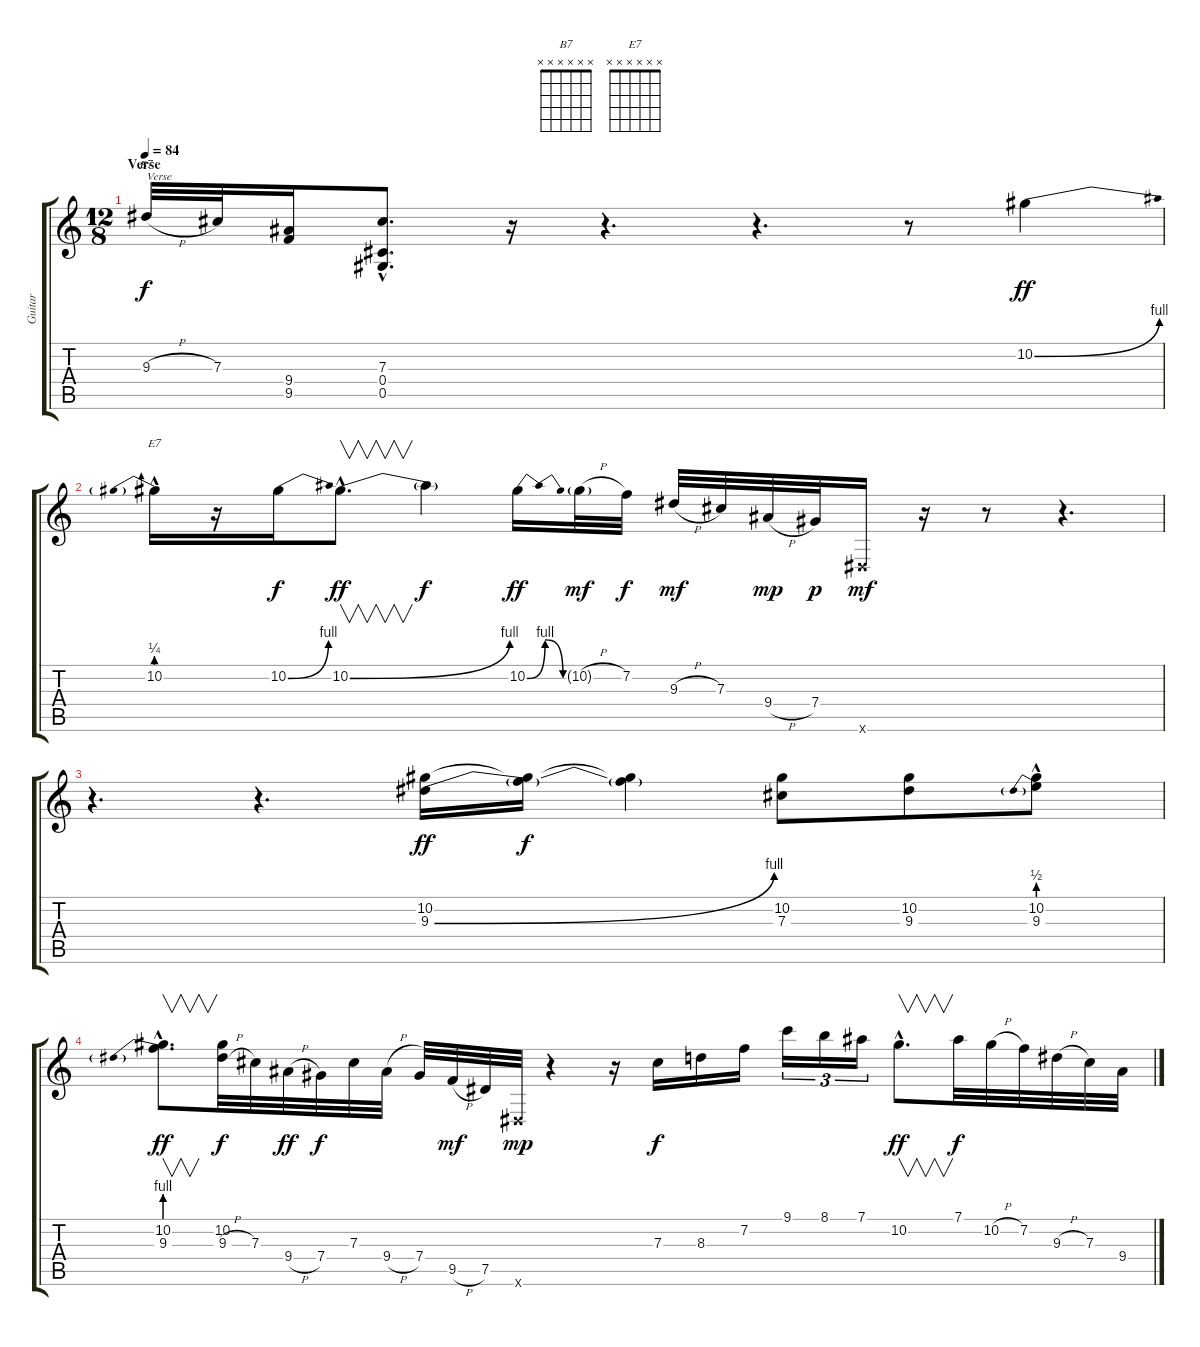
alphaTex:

\track ("Guitar" "Guitar") {instrument overdrivenguitar}
\staff {score tabs}
\tuning (Eb4 Bb3 Gb3 Db3 Ab2 Eb2) {hide}
\chord ("B7" x x x x x x) {firstfret 0}
\chord ("E7" x x x x x x) {firstfret 0}
\ts (12 8)
\section ("" "Verse")
\tempo 84
\clef g2
\ks c
9.3{h}.32{ch "B7" txt "Verse" dy f} 7.3.32 (9.4 9.5).16 (7.3{hac} 0.4{hac} 0.5{hac}).8{d} r.16 r.4{d} r.4{d} r.8 10.2{be (bend 0 0 60 4)}.4{dy ff} |
10.2{be (prebend 0 1 60 1) hac}.16{ch "E7"} r.16 10.2{be (bend 0 0 60 4)}.16{dy f} 10.2{be (bend 0 0 60 4) hac}.8{v d dy ff} 10.2{t}.4{dy f} 10.2{be (bendrelease 0 0 15 4 30 4 60 0)}.16{dy ff} 10.2{h g}.32{dy mf} 7.2.32{dy f} 9.3{h}.32{dy mf} 7.3.32 9.4{h}.32{dy mp} 7.4.32{dy p} 0.6{x}.16{dy mf} r.16 r.8 r.4{d} |
r.4{d} r.4{d} (10.2 9.3{be (bend 0 0 60 4)}).16{dy ff} (10.2{t} 9.3{t}).16{dy f} (10.2{t} 9.3{t}).4 (10.2 7.3).8 (10.2 9.3).8 (10.2{hac} 9.3{be (prebend 0 2 60 2) hac}).8 |
(10.2{hac} 9.3{be (prebend 0 4 60 4) hac}).8{v d dy ff} (10.2 9.3{h}).32{dy f} 7.3.32 9.4{h}.32{dy ff} 7.4.32{dy f} 7.3.32 9.4{h}.32 7.4.32 9.5{h}.32{dy mf} 7.5.32 0.6{x}.32{dy mp} r.4 r.16 7.3.16{dy f} 8.3.16 7.2.16 9.1.16{tu (3 2)} 8.1.16{tu (3 2)} 7.1.16{tu (3 2)} 10.2{hac}.8{v d dy ff} 7.1.32{dy f} 10.2{h}.32 7.2.32 9.3{h}.32 7.3.32 9.4.32
